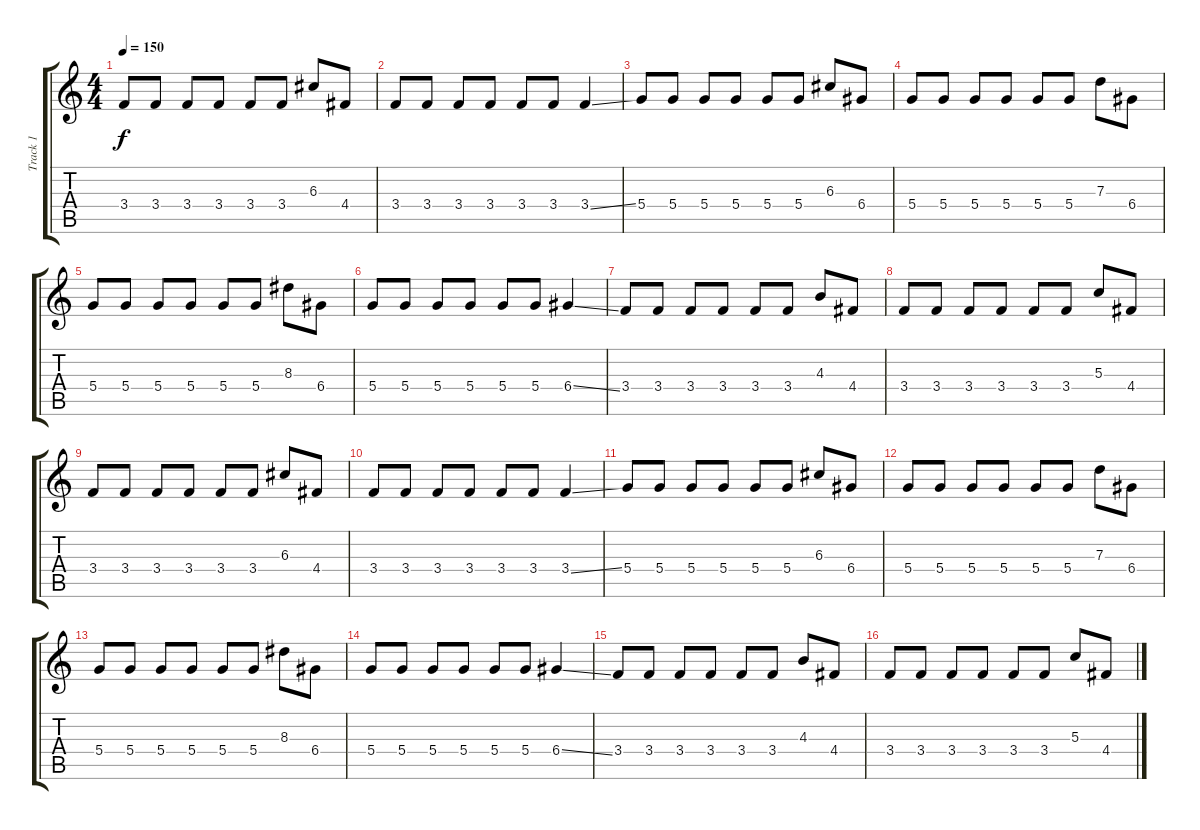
\track ("Track 1" "Track 1") {instrument overdrivenguitar}
\staff {score tabs}
\tuning (E4 B3 G3 D3 A2 E2) {hide}
\ts (4 4)
\tempo 150
\clef g2
\ks c
3.4.8{dy f} 3.4.8 3.4.8 3.4.8 3.4.8 3.4.8 6.3.8 4.4.8 |
3.4.8 3.4.8 3.4.8 3.4.8 3.4.8 3.4.8 3.4{ss}.4{instrument overdrivenguitar} |
5.4.8 5.4.8 5.4.8 5.4.8 5.4.8 5.4.8 6.3.8 6.4.8 |
5.4.8 5.4.8 5.4.8 5.4.8 5.4.8 5.4.8 7.3.8 6.4.8 |
5.4.8 5.4.8 5.4.8 5.4.8 5.4.8 5.4.8 8.3.8 6.4.8 |
5.4.8 5.4.8 5.4.8 5.4.8 5.4.8 5.4.8 6.4{ss}.4 |
3.4.8 3.4.8 3.4.8 3.4.8 3.4.8 3.4.8 4.3.8 4.4.8 |
3.4.8 3.4.8 3.4.8 3.4.8 3.4.8 3.4.8 5.3.8 4.4.8 |
3.4.8 3.4.8 3.4.8 3.4.8 3.4.8 3.4.8 6.3.8 4.4.8 |
3.4.8 3.4.8 3.4.8 3.4.8 3.4.8 3.4.8 3.4{ss}.4 |
5.4.8 5.4.8 5.4.8 5.4.8 5.4.8 5.4.8 6.3.8 6.4.8 |
5.4.8 5.4.8 5.4.8 5.4.8 5.4.8 5.4.8 7.3.8 6.4.8 |
5.4.8 5.4.8 5.4.8 5.4.8 5.4.8 5.4.8 8.3.8 6.4.8 |
5.4.8 5.4.8 5.4.8 5.4.8 5.4.8 5.4.8 6.4{ss}.4 |
3.4.8 3.4.8 3.4.8 3.4.8 3.4.8 3.4.8 4.3.8 4.4.8 |
3.4.8 3.4.8 3.4.8 3.4.8 3.4.8 3.4.8 5.3.8 4.4.8
